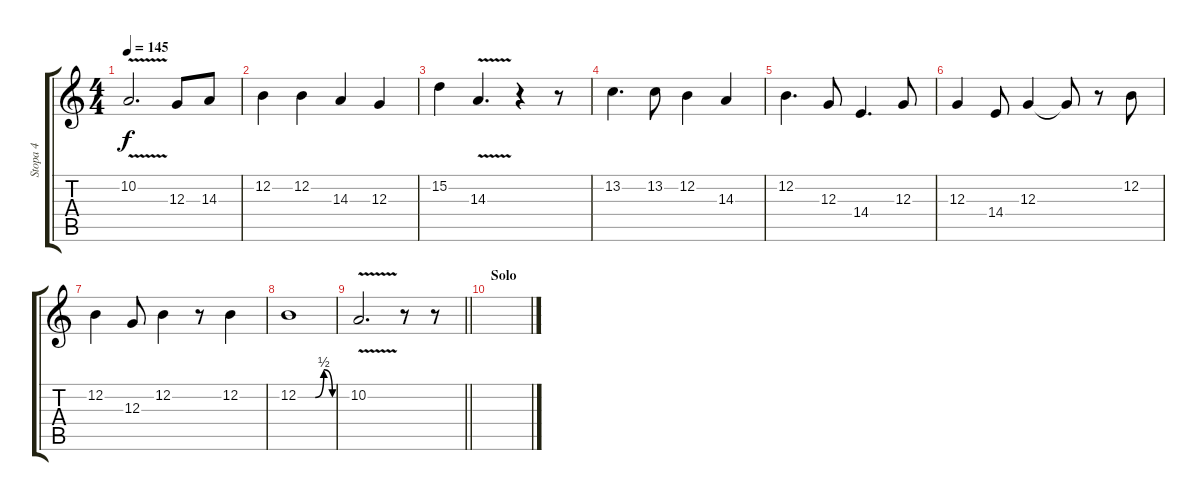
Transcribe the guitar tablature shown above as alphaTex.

\track ("Stopa 4" "Stopa 4") {instrument lead1square}
\staff {score tabs}
\tuning (E4 B3 G3 D3 A2 E2) {hide}
\ts (4 4)
\tempo 145
\clef g2
\ks c
10.2{v}.2{d dy f} 12.3.8 14.3.8 |
12.2.4 12.2.4 14.3.4 12.3.4 |
15.2.4 14.3{v}.4{d} r.4 r.8 |
13.2.4{d} 13.2.8 12.2.4 14.3.4 |
12.2.4{d} 12.3.8 14.4.4{d} 12.3.8 |
12.3.4 14.4.8 12.3.4 12.3{t}.8 r.8 12.2.8 |
12.2.4 12.3.8 12.2.4 r.8 12.2.4 |
12.2{be (custom 0 0 30 0 45 2 60 0)}.1 |
\barLineRight lightlight
10.2{v}.2{d} r.8 r.8 |
\section ("" "Solo")
